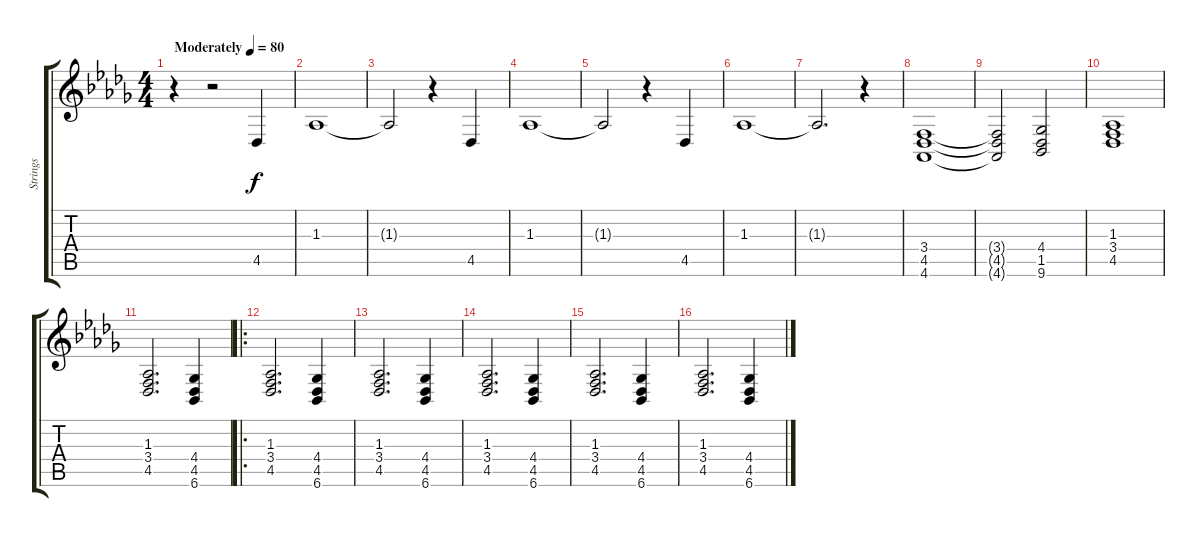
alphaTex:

\track ("Strings" "Strings") {instrument synthstrings1}
\staff {score tabs}
\tuning (E4 B3 G3 D3 A2 E2) {hide}
\ts (4 4)
\tempo (80 "Moderately")
\clef g2
\ks db
r.4{dy f instrument synthstrings1} r.2 4.5.4 |
1.3.1 |
1.3{t}.2 r.4 4.5.4 |
1.3.1 |
1.3{t}.2 r.4 4.5.4 |
1.3.1 |
1.3{t}.2{d} r.4 |
(3.4 4.5 4.6).1 |
(3.4{t} 4.5{t} 4.6{t}).2 (4.4 1.5 9.6).2 |
(1.3 3.4 4.5).1 |
(1.3 3.4 4.5).2{d} (4.4 4.5 6.6).4 |
\ro
(1.3 3.4 4.5).2{d} (4.4 4.5 6.6).4 |
(1.3 3.4 4.5).2{d} (4.4 4.5 6.6).4 |
(1.3 3.4 4.5).2{d} (4.4 4.5 6.6).4 |
(1.3 3.4 4.5).2{d} (4.4 4.5 6.6).4 |
(1.3 3.4 4.5).2{d} (4.4 4.5 6.6).4
